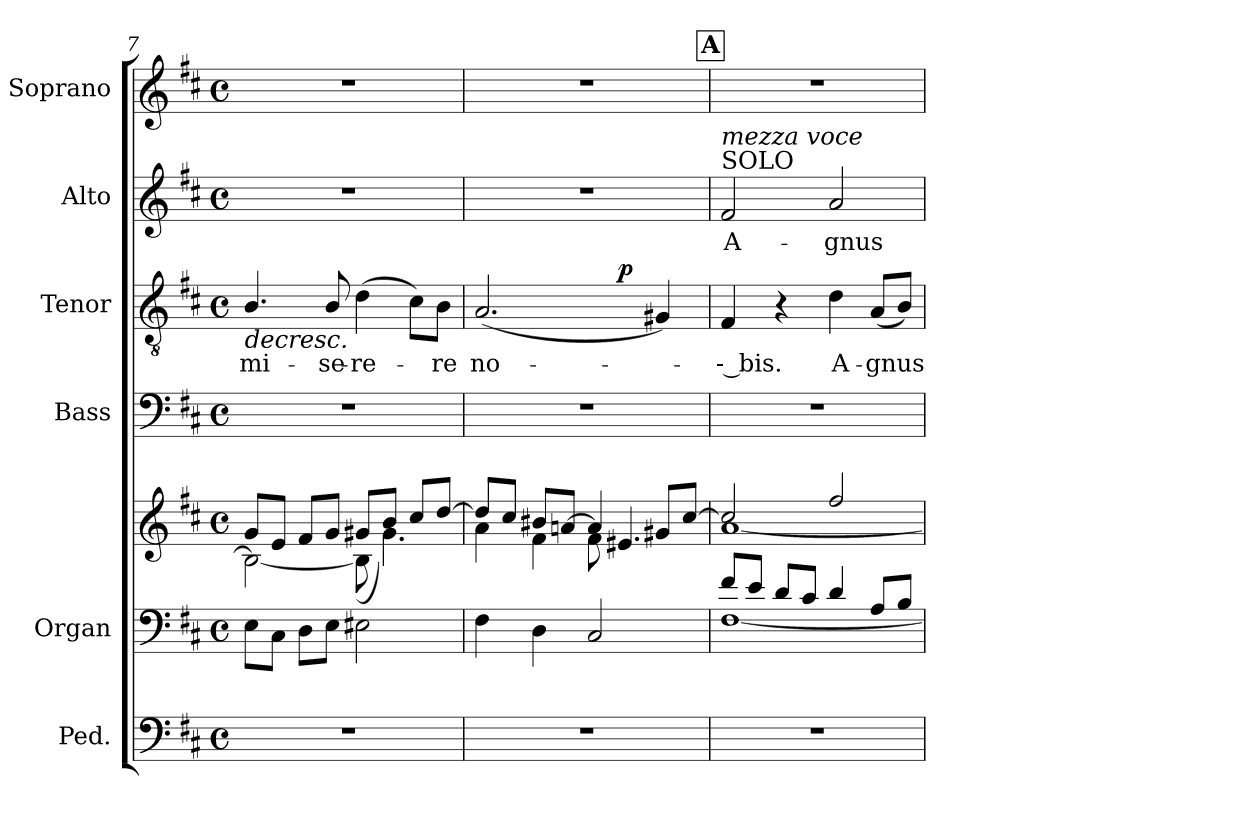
**kern	**kern	**kern	**kern	**kern	**text	**dynam	**kern	**text	**kern
*part6	*part5	*part5	*part4	*part3	*part3	*part3	*part2	*part2	*part1
*staff7	*staff6	*staff5	*staff4	*staff3	*staff3	*staff3	*staff2	*staff2	*staff1
*I"Ped.	*I"Organ	*	*I"Bass	*I"Tenor	*	*	*I"Alto	*	*I"Soprano
*	*I'Org.	*	*I'B.	*I'T.	*	*	*I'A.	*	*I'S.
*clefF4	*clefF4	*clefG2	*clefF4	*clefGv2	*	*	*clefG2	*	*clefG2
*	*	*	*	*ITrd7c12	*	*	*	*	*
*k[f#c#]	*k[f#c#]	*k[f#c#]	*k[f#c#]	*k[f#c#]	*	*	*k[f#c#]	*	*k[f#c#]
*D:	*D:	*D:	*D:	*D:	*	*	*D:	*	*D:
*M4/4	*M4/4	*M4/4	*M4/4	*M4/4	*	*	*M4/4	*	*M4/4
*met(c)	*met(c)	*met(c)	*met(c)	*met(c)	*	*	*met(c)	*	*met(c)
=7	=7	=7	=7	=7	=7	=7	=7	=7	=7
*	*	*^	*	*	*	*	*	*	*
!	!	!	!	!	!	!LO:LY:b:color=#000000	!LO:HP:b	!	!	!
1r	8Ei\L	8gi/L	2Bi\_	1r	4.BBi/	mi-	>	1r	.	1r
.	8C#i\J	8ei/J	.	.	.	.	.	.	.	.
.	8Di\L	8f#i/L	.	.	.	.	.	.	.	.
!	!	!	!	!	!	!LO:LY:b:color=#000000	!	!	!	!
.	8Ei\J	8gi/J	.	.	8BBi/	-se-	.	.	.	.
!	!	!	!	!	!	!LO:LY:b:color=#000000	!	!	!	!
.	2E#Xi\	8g#Xi/L	(8Bi\]	.	(4Di\	-re-	.	.	.	.
.	.	8bi/J	4.g#i\)	.	.	.	.	.	.	.
.	.	8cc#i/L	.	.	8C#i\L)	.	.	.	.	.
!	!	!	!	!	!	!LO:LY:b:color=#000000	!	!	!	!
.	.	[8ddi/J	.	.	8BBi\J	-re	.	.	.	.
=8	=8	=8	=8	=8	=8	=8	=8	=8	=8	=8
!	!	!	!	!	!	!LO:LY:b:color=#000000	!	!	!	!
*	*	*	*	*	*^	*	*	*	*	*
1r	4F#i\	8ddi/L]	4ai\	1r	(2.AAi/	2ryy	no-	.	1r	.	1r
.	.	8cc#i/J	.	.	.	.	.	.	.	.	.
.	4Di\	8b#Xi/L	4f#i\	.	.	.	.	.	.	.	.
.	.	[8ani/J	.	.	.	.	.	.	.	.	.
.	2C#i/	4ai/]	8f#i\	.	.	8ryy	.	.	.	.	.
.	.	.	4.e#Xi/	.	.	4.ryy	.	p	.	.	.
.	.	8g#Xi/L	.	.	4GG#Xi/)	.	.	]	.	.	.
.	.	[8cc#i/J	.	.	.	.	.	.	.	.	.
*	*	*	*	*	*v	*v	*	*	*	*	*
!!LO:PB:g=z
!!LO:REH:place=s1:B:color=#000000:enc=box:fs=17.1408:t=A
=9	=9	=9	=9	=9	=9	=9	=9	=9	=9	=9
*	*^	*	*	*	*	*	*	*	*	*
*	*	*	*	*	*	*^	*	*	*	*	*
!	!	!	!	!	!	!	!	!LO:LY:b:color=#000000	!	!	!	!
*	*	*	*	*	*	*v	*v	*	*	*	*	*
*	*	*	*	*	*	*^	*	*	*	*	*
!	!	!	!	!	!	!	!	!	!	!LO:TX:a:t=SOLO	!	!
!	!	!	!	!	!	!	!	!	!	!LO:TX:a:i:t=mezza voce	!	!
!	!	!	!	!	!	!	!	!	!	!	!LO:LY:b:color=#000000	!
*	*	*	*	*	*	*v	*v	*	*	*	*	*
1r	8f#i/L	[1F#i	2cc#i/]	[1ai	1r	4FF#i/	-- bis.	.	2f#i/	A-	1r
.	8ei/J	.	.	.	.	.	.	.	.	.	.
.	8di/L	.	.	.	.	4r	.	.	.	.	.
.	8c#i/J	.	.	.	.	.	.	.	.	.	.
!	!	!	!	!	!	!	!LO:LY:b:color=#000000	!	!	!	!
!	!	!	!	!	!	!	!	!	!	!LO:LY:b:color=#000000	!
.	4di/	.	2ff#i/	.	.	4Di\	A-	.	2ai/	-gnus	.
!	!	!	!	!	!	!	!LO:LY:b:color=#000000	!	!	!	!
.	8Ai/L	.	.	.	.	(8AAi/L	-gnus	.	.	.	.
.	8Bi/J	.	.	.	.	8BBi/J)	.	.	.	.	.
*	*v	*v	*	*	*	*	*	*	*	*	*
*	*	*v	*v	*	*	*	*	*	*	*
=	=	=	=	=	=	=	=	=	=
*-	*-	*-	*-	*-	*-	*-	*-	*-	*-
